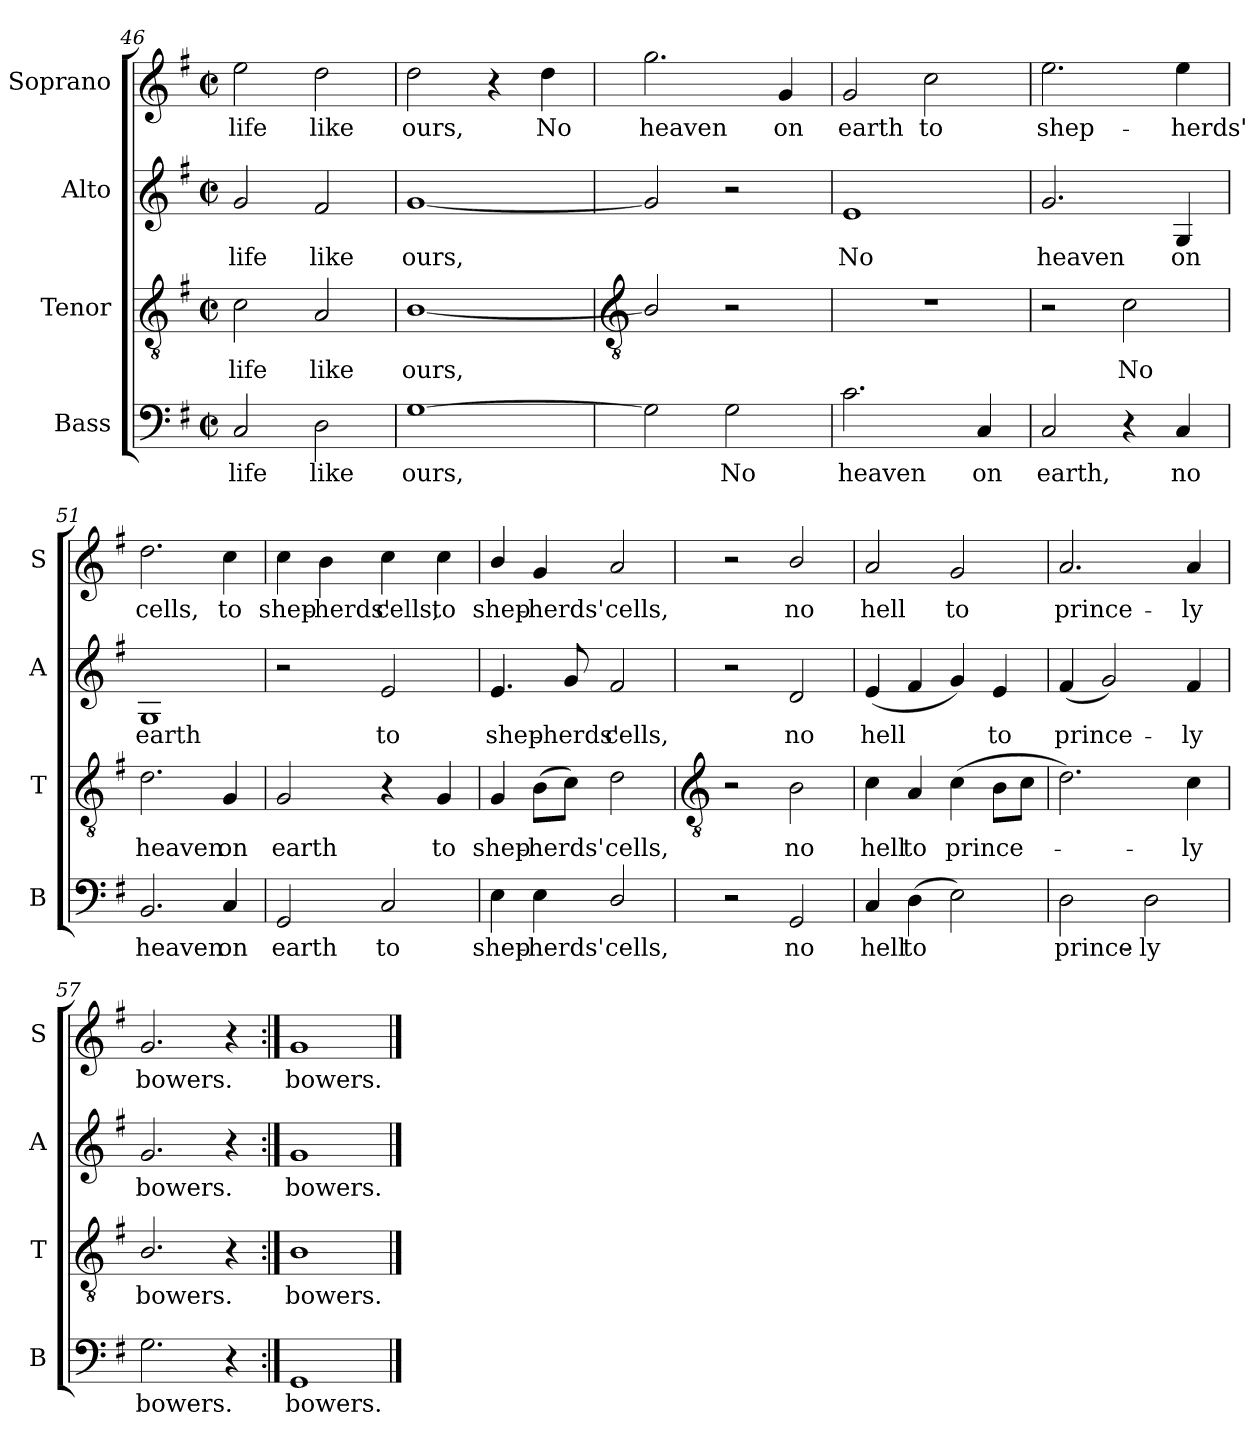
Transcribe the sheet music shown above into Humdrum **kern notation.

**kern	**text	**kern	**text	**kern	**text	**kern	**text
*part4	*part4	*part3	*part3	*part2	*part2	*part1	*part1
*staff4	*staff4	*staff3	*staff3	*staff2	*staff2	*staff1	*staff1
*I"Bass	*	*I"Tenor	*	*I"Alto	*	*I"Soprano	*
*I'B	*	*I'T	*	*I'A	*	*I'S	*
*clefF4	*	*clefGv2	*	*clefG2	*	*clefG2	*
*k[f#]	*	*k[f#]	*	*k[f#]	*	*k[f#]	*
*G:	*	*G:	*	*G:	*	*G:	*
*M2/2	*	*M2/2	*	*M2/2	*	*M2/2	*
*met(c|)	*	*met(c|)	*	*met(c|)	*	*met(c|)	*
=46	=46	=46	=46	=46	=46	=46	=46
!	!LO:LY:b	!	!LO:LY:b	!	!LO:LY:b	!	!LO:LY:b
2C	life	2c	life	2g	life	2ee	life
!	!LO:LY:b	!	!LO:LY:b	!	!LO:LY:b	!	!LO:LY:b
2D	like	2A	like	2f#	like	2dd	like
=47	=47	=47	=47	=47	=47	=47	=47
!	!LO:LY:b	!	!LO:LY:b	!	!LO:LY:b	!	!LO:LY:b
[1G	ours,	[1B/	ours,	[1g	ours,	2dd	ours,
.	.	.	.	.	.	4r	.
!	!	!	!	!	!	!	!LO:LY:b
.	.	.	.	.	.	4dd	No
!!LO:LB:g=z
=48	=48	=48	=48	=48	=48	=48	=48
*	*	*clefGv2	*	*	*	*	*
!	!	!	!	!	!	!	!LO:LY:b
2G]	.	2B/]	.	2g]	.	2.gg	heaven
!	!LO:LY:b	!	!	!	!	!	!
2G	No	2r	.	2r	.	.	.
!	!	!	!	!	!	!	!LO:LY:b
.	.	.	.	.	.	4g	on
=49	=49	=49	=49	=49	=49	=49	=49
!	!LO:LY:b	!	!	!	!LO:LY:b	!	!LO:LY:b
2.c	heaven	1r	.	1e	No	2g	earth
!	!	!	!	!	!	!	!LO:LY:b
.	.	.	.	.	.	2cc	to
!	!LO:LY:b	!	!	!	!	!	!
4C	on	.	.	.	.	.	.
=50	=50	=50	=50	=50	=50	=50	=50
!	!LO:LY:b	!	!	!	!LO:LY:b	!	!LO:LY:b
2C	earth,	2r	.	2.g	heaven	2.ee	shep-
!	!	!	!LO:LY:b	!	!	!	!
4r	.	2c	No	.	.	.	.
!	!LO:LY:b	!	!	!	!LO:LY:b	!	!LO:LY:b
4C	no	.	.	4G	on	4ee	-herds'
=51	=51	=51	=51	=51	=51	=51	=51
!	!LO:LY:b	!	!LO:LY:b	!	!LO:LY:b	!	!LO:LY:b
2.BB	heaven	2.d	heaven	1G	earth	2.dd	cells,
!	!LO:LY:b	!	!LO:LY:b	!	!	!	!LO:LY:b
4C	on	4G	on	.	.	4cc	to
=52	=52	=52	=52	=52	=52	=52	=52
!	!LO:LY:b	!	!LO:LY:b	!	!	!	!LO:LY:b
2GG	earth	2G	earth	2r	.	4cc	shep-
!	!	!	!	!	!	!	!LO:LY:b
.	.	.	.	.	.	4b	-herds'
!	!LO:LY:b	!	!	!	!LO:LY:b	!	!LO:LY:b
2C	to	4r	.	2e	to	4cc	cells,
!	!	!	!LO:LY:b	!	!	!	!LO:LY:b
.	.	4G	to	.	.	4cc	to
=53	=53	=53	=53	=53	=53	=53	=53
!	!LO:LY:b	!	!LO:LY:b	!	!LO:LY:b	!	!LO:LY:b
4E	shep-	4G	shep-	4.e	shep-	4b/	shep-
!	!LO:LY:b	!	!LO:LY:b	!	!	!	!LO:LY:b
4E	-herds'	(>8BL	-herds'	.	.	4g	-herds'
!	!	!	!	!	!LO:LY:b	!	!
.	.	8cJ)	.	8g	-herds'	.	.
!	!LO:LY:b	!	!LO:LY:b	!	!LO:LY:b	!	!LO:LY:b
2D/	cells,	2d	cells,	2f#	cells,	2a	cells,
!!LO:LB:g=z
=54	=54	=54	=54	=54	=54	=54	=54
*	*	*clefGv2	*	*	*	*	*
2r	.	2r	.	2r	.	2r	.
!	!LO:LY:b	!	!LO:LY:b	!	!LO:LY:b	!	!LO:LY:b
2GG	no	2B	no	2d	no	2b/	no
=55	=55	=55	=55	=55	=55	=55	=55
!	!LO:LY:b	!	!LO:LY:b	!	!LO:LY:b	!	!LO:LY:b
4C	hell	4c	hell	(<4e	hell	2a	hell
!	!LO:LY:b	!	!LO:LY:b	!	!	!	!
(>4D	to	4A	to	4f#	.	.	.
!	!	!	!LO:LY:b	!	!	!	!LO:LY:b
2E)	.	(>4c	prince-	4g)	.	2g	to
!	!	!	!	!	!LO:LY:b	!	!
.	.	8BL	.	4e	to	.	.
.	.	8cJ	.	.	.	.	.
=56	=56	=56	=56	=56	=56	=56	=56
!	!LO:LY:b	!	!	!	!LO:LY:b	!	!LO:LY:b
2D	prince-	2.d)	.	(<4f#	prince-	2.a	prince-
.	.	.	.	2g)	.	.	.
!	!LO:LY:b	!	!	!	!	!	!
2D	-ly	.	.	.	.	.	.
!	!	!	!LO:LY:b	!	!LO:LY:b	!	!LO:LY:b
.	.	4c	ly	4f#	ly	4a	-ly
=57	=57	=57	=57	=57	=57	=57	=57
!	!LO:LY:b	!	!LO:LY:b	!	!LO:LY:b	!	!LO:LY:b
2.G	bowers.	2.B/	bowers.	2.g	bowers.	2.g	bowers.
4r	.	4r	.	4r	.	4r	.
=58:|!	=58:|!	=58:|!	=58:|!	=58:|!	=58:|!	=58:|!	=58:|!
!	!LO:LY:b	!	!LO:LY:b	!	!LO:LY:b	!	!LO:LY:b
1GG	bowers.	1B	bowers.	1g	bowers.	1g	bowers.
==	==	==	==	==	==	==	==
*-	*-	*-	*-	*-	*-	*-	*-
